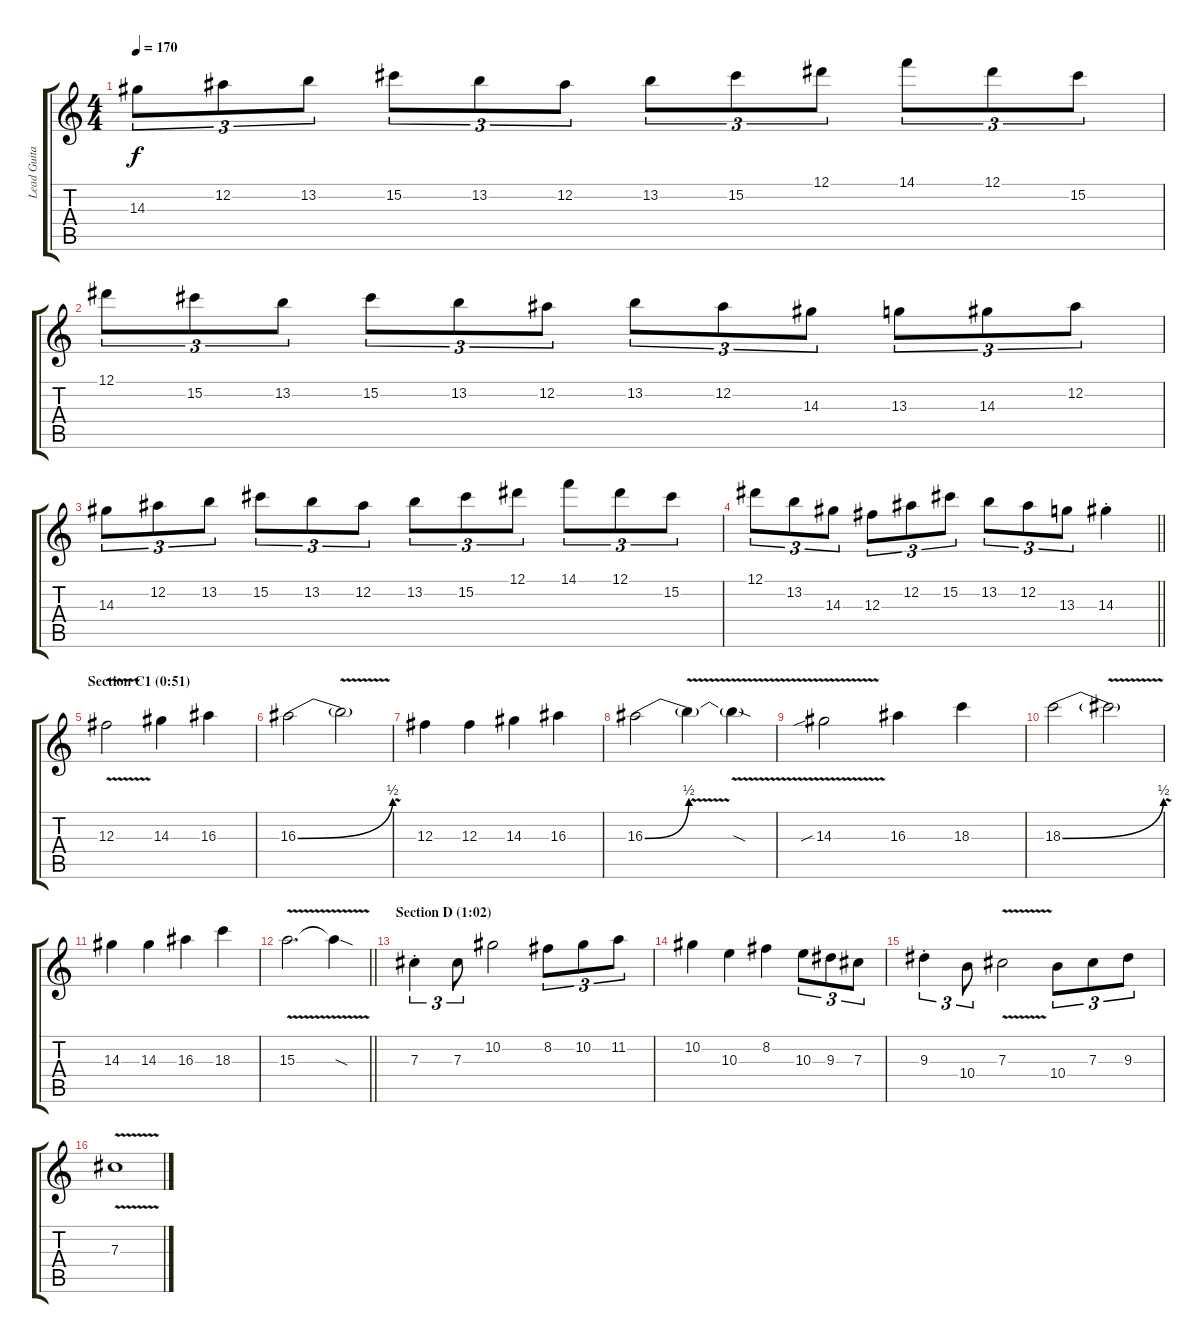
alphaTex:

\track ("Lead Guitar 1" "Lead Guita") {instrument distortionguitar}
\staff {score tabs}
\tuning (Eb4 Bb3 Gb3 Db3 Ab2 Eb2) {hide}
\ts (4 4)
\tempo 170
\clef g2
\ks c
14.3.8{tu (3 2) dy f} 12.2.8{tu (3 2)} 13.2.8{tu (3 2)} 15.2.8{tu (3 2)} 13.2.8{tu (3 2)} 12.2.8{tu (3 2)} 13.2.8{tu (3 2)} 15.2.8{tu (3 2)} 12.1.8{tu (3 2)} 14.1.8{tu (3 2)} 12.1.8{tu (3 2)} 15.2.8{tu (3 2)} |
12.1.8{tu (3 2)} 15.2.8{tu (3 2)} 13.2.8{tu (3 2)} 15.2.8{tu (3 2)} 13.2.8{tu (3 2)} 12.2.8{tu (3 2)} 13.2.8{tu (3 2)} 12.2.8{tu (3 2)} 14.3.8{tu (3 2)} 13.3.8{tu (3 2)} 14.3.8{tu (3 2)} 12.2.8{tu (3 2)} |
14.3.8{tu (3 2)} 12.2.8{tu (3 2)} 13.2.8{tu (3 2)} 15.2.8{tu (3 2)} 13.2.8{tu (3 2)} 12.2.8{tu (3 2)} 13.2.8{tu (3 2)} 15.2.8{tu (3 2)} 12.1.8{tu (3 2)} 14.1.8{tu (3 2)} 12.1.8{tu (3 2)} 15.2.8{tu (3 2)} |
\barLineRight lightlight
12.1.8{tu (3 2)} 13.2.8{tu (3 2)} 14.3.8{tu (3 2)} 12.3.8{tu (3 2)} 12.2.8{tu (3 2)} 15.2.8{tu (3 2)} 13.2.8{tu (3 2)} 12.2.8{tu (3 2)} 13.3.8{tu (3 2)} 14.3{st}.4 |
\section ("" "Section C1 (0:51)")
12.3{v}.2 14.3.4 16.3.4 |
16.3{be (bend 0 0 60 2)}.2 16.3{v t}.2 |
12.3.4 12.3.4 14.3.4 16.3.4 |
16.3{be (bend 0 0 60 2)}.2 16.3{v t}.4 16.3{sod t}.4 |
14.3{v sib}.2 16.3.4 18.3.4 |
18.3{be (bend 0 0 60 2)}.2 18.3{v t}.2 |
14.3.4 14.3.4 16.3.4 18.3.4 |
\barLineRight lightlight
15.3{v}.2{d} 15.3{sod t}.4 |
\section ("" "Section D (1:02)")
7.3{st}.4{tu (3 2)} 7.3.8{tu (3 2)} 10.2.2 8.2.8{tu (3 2)} 10.2.8{tu (3 2)} 11.2.8{tu (3 2)} |
10.2.4 10.3.4 8.2.4 10.3.8{tu (3 2)} 9.3.8{tu (3 2)} 7.3.8{tu (3 2)} |
9.3{st}.4{tu (3 2)} 10.4.8{tu (3 2)} 7.3{v}.2 10.4.8{tu (3 2)} 7.3.8{tu (3 2)} 9.3.8{tu (3 2)} |
7.3{v}.1
